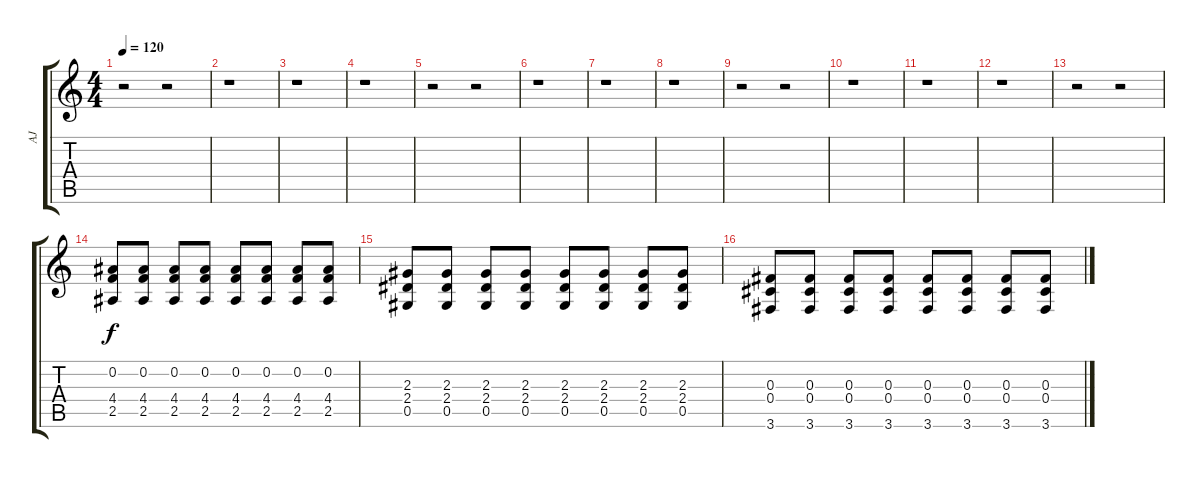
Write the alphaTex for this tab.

\track ("AJ" "AJ") {instrument distortionguitar}
\staff {score tabs}
\tuning (Eb4 Bb3 Gb3 Db3 Ab2 Eb2) {hide}
\ts (4 4)
\tempo 120
\clef g2
\ks c
r.2{dy f} r.2 |
r.1 |
r.1 |
r.1 |
r.2 r.2 |
r.1 |
r.1 |
r.1 |
r.2 r.2 |
r.1 |
r.1 |
r.1 |
r.2 r.2 |
(0.2 4.4 2.5).8 (0.2 4.4 2.5).8 (0.2 4.4 2.5).8 (0.2 4.4 2.5).8 (0.2 4.4 2.5).8 (0.2 4.4 2.5).8 (0.2 4.4 2.5).8 (0.2 4.4 2.5).8 |
(2.3 2.4 0.5).8 (2.3 2.4 0.5).8 (2.3 2.4 0.5).8 (2.3 2.4 0.5).8 (2.3 2.4 0.5).8 (2.3 2.4 0.5).8 (2.3 2.4 0.5).8 (2.3 2.4 0.5).8 |
(0.3 0.4 3.6).8 (0.3 0.4 3.6).8 (0.3 0.4 3.6).8 (0.3 0.4 3.6).8 (0.3 0.4 3.6).8 (0.3 0.4 3.6).8 (0.3 0.4 3.6).8 (0.3 0.4 3.6).8
